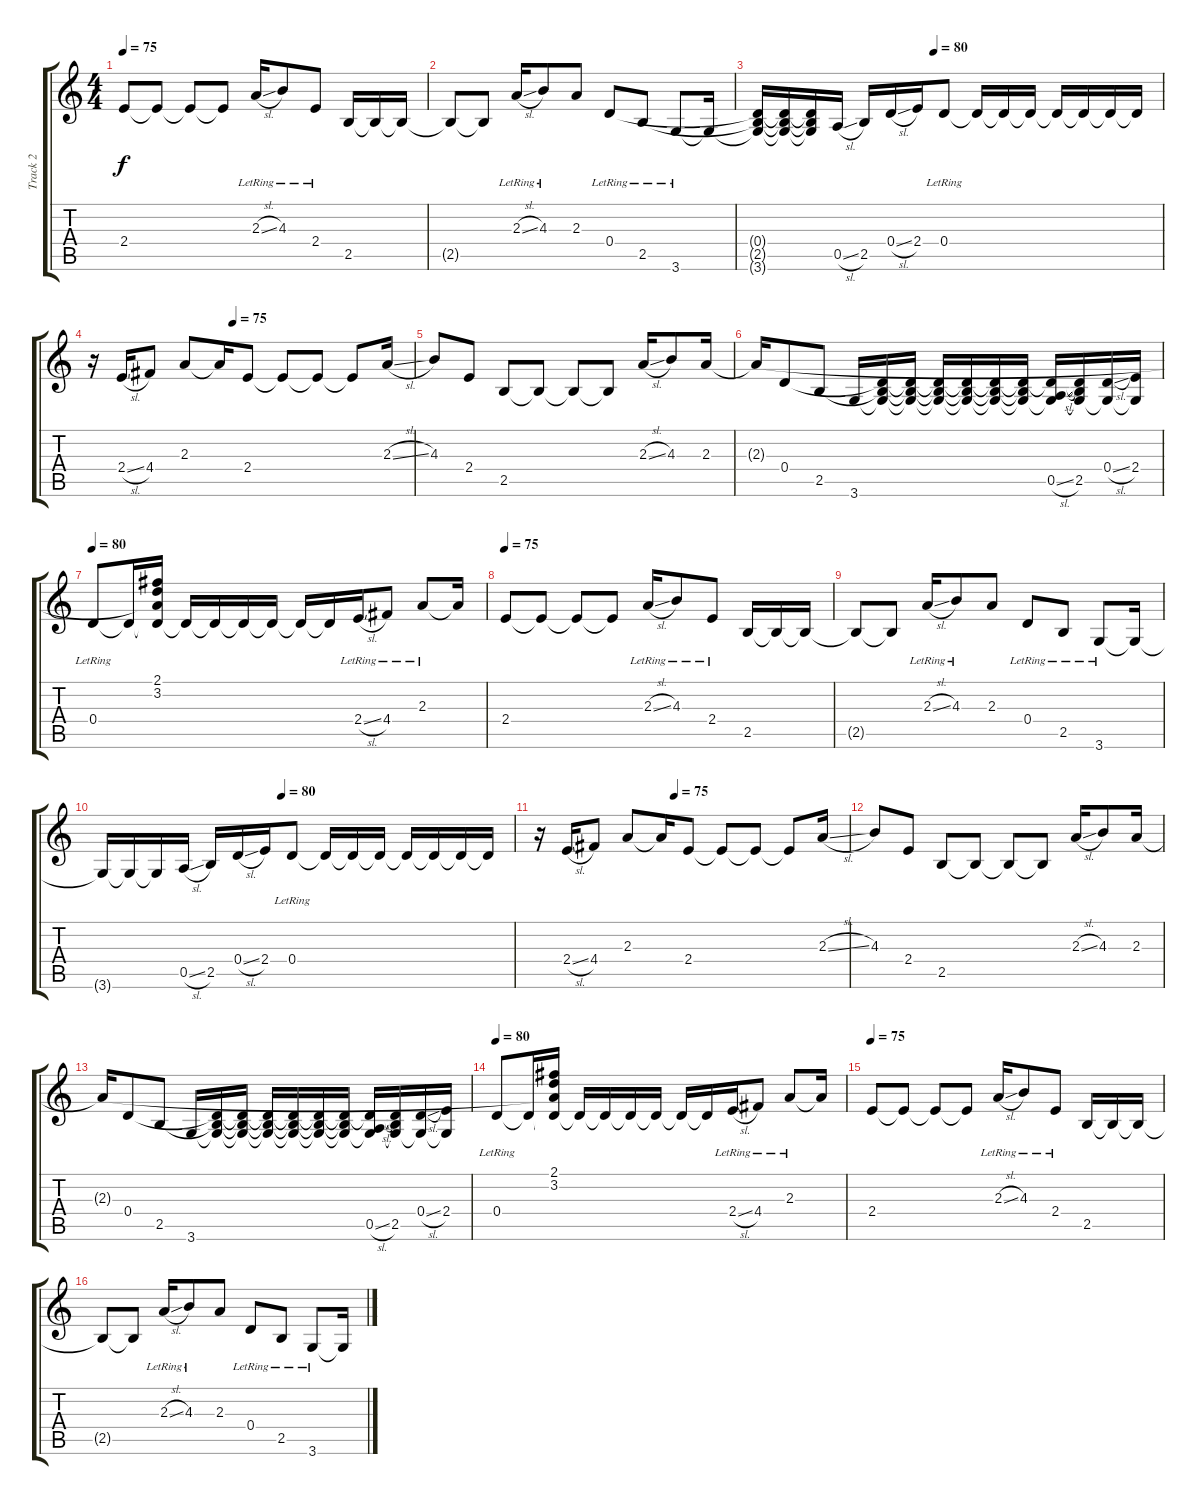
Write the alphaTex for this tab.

\track ("Track 2" "Track 2") {instrument acousticguitarsteel}
\staff {score tabs}
\tuning (E4 B3 G3 D3 A2 E2) {hide}
\ts (4 4)
\tempo 75
\clef g2
\ks c
2.4.8{dy f} 2.4{t}.8 2.4{t}.8 2.4{t}.8 2.3{sl lr}.16 4.3{lr}.8 2.4{lr}.8 2.5.16 2.5{t}.16 2.5{t}.16 |
2.5{t}.8 2.5{t}.8 2.3{sl lr}.16 4.3{lr}.8 2.3.8 0.4{lr}.8 2.5{lr}.8 3.6{lr}.8 3.6{t}.16 |
\tempo (80 0.4375)
(0.4{t} 2.5{t} 3.6{t}).16 (0.4{t} 2.5{t} 3.6{t}).16 (0.4{t} 2.5{t} 3.6{t}).16 0.5{sl}.16 2.5.16 0.4{sl}.16 2.4.16 0.4{lr}.8 0.4{t}.16 0.4{t}.16 0.4{t}.16 0.4{t}.16 0.4{t}.16 0.4{t}.16 0.4{t}.16 |
\tempo (75 0.4375)
r.16 2.4{sl}.16 4.4.8 2.3.8 2.3{t}.16 2.4.8 2.4{t}.8 2.4{t}.8 2.4{t}.8 2.3{sl}.16 |
4.3.8 2.4.8 2.5.8 2.5{t}.8 2.5{t}.8 2.5{t}.8 2.3{sl}.16 4.3.8 2.3.16 |
2.3{t}.16 0.4.8 2.5.8 3.6.16 (0.4{t} 2.5{t} 3.6{t}).16 (0.4{t} 2.5{t} 3.6{t}).16 (0.4{t} 2.5{t} 3.6{t}).16 (0.4{t} 2.5{t} 3.6{t}).16 (0.4{t} 2.5{t} 3.6{t}).16 (0.4{t} 2.5{t} 3.6{t}).16 (0.4{t} 0.5{sl} 3.6{t}).16 (0.4{t} 2.5 3.6{t}).16 (0.4{sl} 3.6{t}).16 (2.4 3.6{t}).16 |
\tempo 80
0.4{lr}.8 0.4{t}.16 (2.1 3.2 2.3{t} 0.4{t}).16 0.4{t}.16 0.4{t}.16 0.4{t}.16 0.4{t}.16 0.4{t}.16 0.4{t}.16 2.4{sl lr}.16 4.4{lr}.8 2.3{lr}.8 2.3{t}.16 |
\tempo 75
2.4.8 2.4{t}.8 2.4{t}.8 2.4{t}.8 2.3{sl lr}.16 4.3{lr}.8 2.4{lr}.8 2.5.16 2.5{t}.16 2.5{t}.16 |
2.5{t}.8 2.5{t}.8 2.3{sl lr}.16 4.3{lr}.8 2.3.8 0.4{lr}.8 2.5{lr}.8 3.6{lr}.8 3.6{t}.16 |
\tempo (80 0.4375)
3.6{t}.16 3.6{t}.16 3.6{t}.16 0.5{sl}.16 2.5.16 0.4{sl}.16 2.4.16 0.4{lr}.8 0.4{t}.16 0.4{t}.16 0.4{t}.16 0.4{t}.16 0.4{t}.16 0.4{t}.16 0.4{t}.16 |
\tempo (75 0.4375)
r.16 2.4{sl}.16 4.4.8 2.3.8 2.3{t}.16 2.4.8 2.4{t}.8 2.4{t}.8 2.4{t}.8 2.3{sl}.16 |
4.3.8 2.4.8 2.5.8 2.5{t}.8 2.5{t}.8 2.5{t}.8 2.3{sl}.16 4.3.8 2.3.16 |
2.3{t}.16 0.4.8 2.5.8 3.6.16 (0.4{t} 2.5{t} 3.6{t}).16 (0.4{t} 2.5{t} 3.6{t}).16 (0.4{t} 2.5{t} 3.6{t}).16 (0.4{t} 2.5{t} 3.6{t}).16 (0.4{t} 2.5{t} 3.6{t}).16 (0.4{t} 2.5{t} 3.6{t}).16 (0.4{t} 0.5{sl} 3.6{t}).16 (0.4{t} 2.5 3.6{t}).16 (0.4{sl} 3.6{t}).16 (2.4 3.6{t}).16 |
\tempo 80
0.4{lr}.8 0.4{t}.16 (2.1 3.2 2.3{t} 0.4{t}).16 0.4{t}.16 0.4{t}.16 0.4{t}.16 0.4{t}.16 0.4{t}.16 0.4{t}.16 2.4{sl lr}.16 4.4{lr}.8 2.3{lr}.8 2.3{t}.16 |
\tempo 75
2.4.8 2.4{t}.8 2.4{t}.8 2.4{t}.8 2.3{sl lr}.16 4.3{lr}.8 2.4{lr}.8 2.5.16 2.5{t}.16 2.5{t}.16 |
2.5{t}.8 2.5{t}.8 2.3{sl lr}.16 4.3{lr}.8 2.3.8 0.4{lr}.8 2.5{lr}.8 3.6{lr}.8 3.6{t}.16
